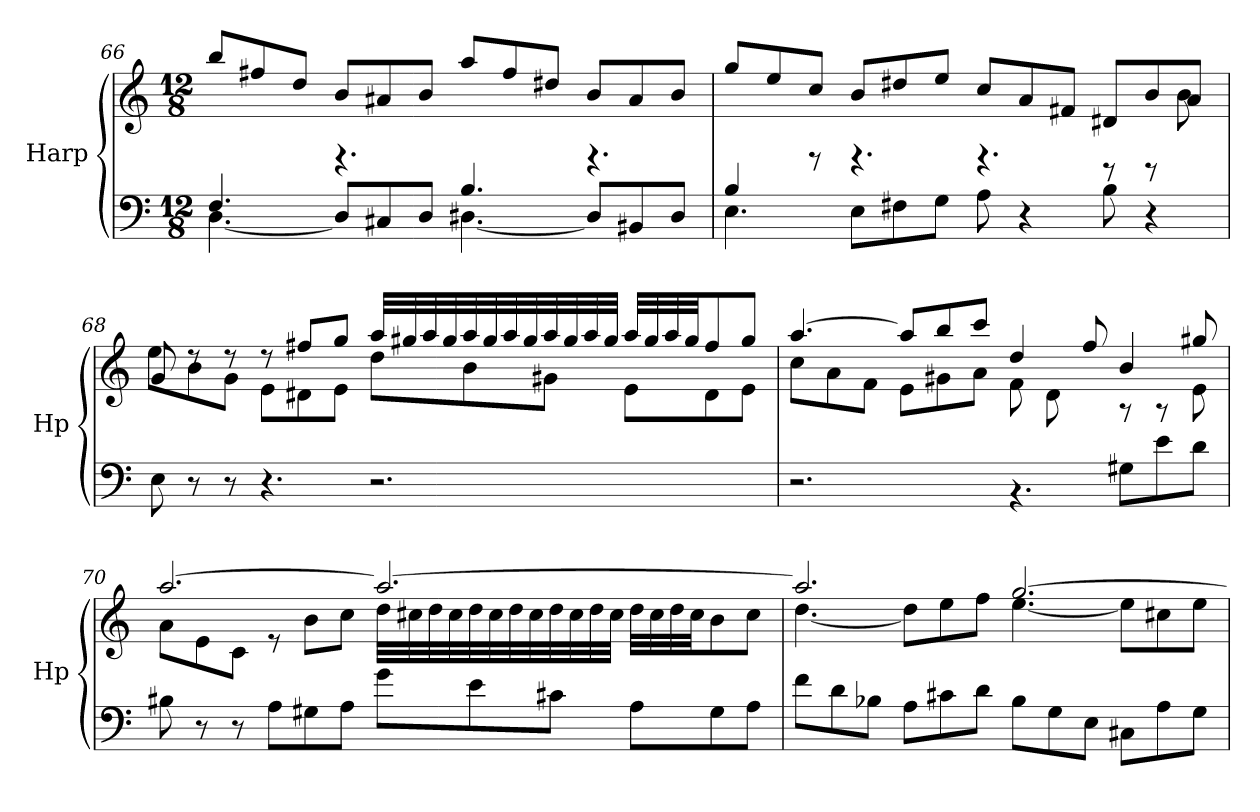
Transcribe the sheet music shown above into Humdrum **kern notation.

**kern	**kern
*part1	*part1
*staff2	*staff1
*I"Harp	*
*I'Hp	*
*clefF4	*clefG2
*k[]	*k[]
*M12/8	*M12/8
=66	=66
*^	*^
4.F/	[4.D\	8bb/L	4.ryy
.	.	8ff#X/	.
.	.	8dd/J	.
4.ryy	8D/L]	8b/L	4.rD
.	8C#X/	8a#X/	.
.	8D/J	8b/J	.
4.B/	[4.D#X\	8aa/L	4.ryy
.	.	8ff#/	.
.	.	8dd#X/J	.
4.ryy	8D#/L]	8b/L	4.rD
.	8BB#X/	8a#/	.
.	8D#/J	8b/J	.
!!LO:PB:g=z	!!
=67	=67	=67	=67
4B/	4.E\	8gg/L	4ryy
.	.	8ee/	.
1ryy	.	8cc/J	8rD
.	8E\L	8b/L	4.rD
.	8F#X\	8dd#X/	.
.	8G\J	8ee/J	.
.	8A\	8cc/L	4.rD
.	4r	8a/	.
.	.	8f#X/J	.
.	8B\	8d#X/L	8rBB
4ryy	4r	8b/	8rBB
.	.	8a/J	8b\
*v	*v	*	*
!!LO:LB:g=z	!!
=68	=68	=68
8E\	8g/	8ee\L
8r	8rdd	8b\
8r	8rdd	8g\J
4.r	8rdd	8e\L
.	8ff#X/L	8d#X\
.	8gg/J	8e\J
2.r	32aa/LLL	8dd\L
.	32gg#X/	.
.	32aa/	.
.	32gg#/	.
.	32aa/	8b\
.	32gg#/	.
.	32aa/	.
.	32gg#/	.
.	32aa/	8g#X\J
.	32gg#/	.
.	32aa/	.
.	32gg#/JJJ	.
.	32aa/LLL	8e\L
.	32gg#/	.
.	32aa/	.
.	32gg#/JJ	.
.	8ff#/	8d#\
.	8gg#/J	8e\J
!!LO:LB:g=z	!!
=69	=69	=69
*^	*	*
1ryy	2.r	[4.aa/	8cc\L
.	.	.	8a\
.	.	.	8f\J
.	.	8aa/L]	8e\L
.	.	8bb/	8g#X\
.	.	8ccc/J	8a\J
.	4.r	4dd/	8f\L
.	.	.	8d\
8B/J	.	8ff/	8ryy
4.ryy	8G#X\L	4b/	8rA
.	8e\	.	8rA
.	8d\J	8gg#X/	8e\
*v	*v	*	*
=70	=70	=70
8B#X\	[2.aa/	8a\L
8r	.	8e\
8r	.	8c\J
8A\L	.	8r
8G#X\	.	8b\L
8A\J	.	8cc\J
8g\L	2.aa/_	32dd\LLL
.	.	32cc#X\
.	.	32dd\
.	.	32cc#\
8e\	.	32dd\
.	.	32cc#\
.	.	32dd\
.	.	32cc#\
8c#X\J	.	32dd\
.	.	32cc#\
.	.	32dd\
.	.	32cc#\JJJ
8A\L	.	32dd\LLL
.	.	32cc#\
.	.	32dd\
.	.	32cc#\JJ
8G#\	.	8b\
8A\J	.	8cc#\J
!!LO:LB:g=z	!!
=71	=71	=71
8f\L	2.aa/]	[4.dd\
8d\	.	.
8B-X\J	.	.
8A\L	.	8dd\L]
8c#X\	.	8ee\
8d\J	.	8ff\J
8B-\L	[2.gg/	[4.ee\
8G\	.	.
8E\J	.	.
8C#X\L	.	8ee\L]
8A\	.	8cc#X\
8G\J	.	8ee\J
*	*v	*v
=	=
*-	*-
